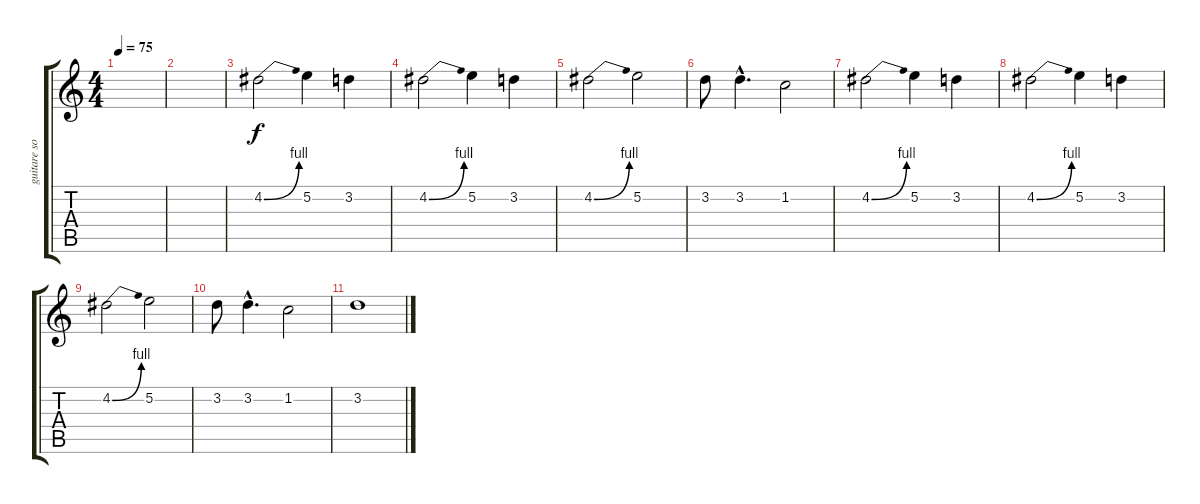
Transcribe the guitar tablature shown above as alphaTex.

\track ("guitare soliste ( florian ) " "guitare so") {instrument electricguitarjazz}
\staff {score tabs}
\tuning (E4 B3 G3 D3 A2 E2) {hide}
\ts (4 4)
\tempo 75
\clef g2
\ks c
|
|
4.2{be (bend 0 0 60 4)}.2{volume 16 instrument distortionguitar} 5.2.4 3.2.4 |
4.2{be (bend 0 0 60 4)}.2 5.2.4 3.2.4 |
4.2{be (bend 0 0 60 4)}.2 5.2.2 |
3.2.8 3.2{hac}.4{d} 1.2.2 |
4.2{be (bend 0 0 60 4)}.2 5.2.4 3.2.4 |
4.2{be (bend 0 0 60 4)}.2 5.2.4 3.2.4 |
4.2{be (bend 0 0 60 4)}.2 5.2.2 |
3.2.8 3.2{hac}.4{d} 1.2.2 |
3.2.1
